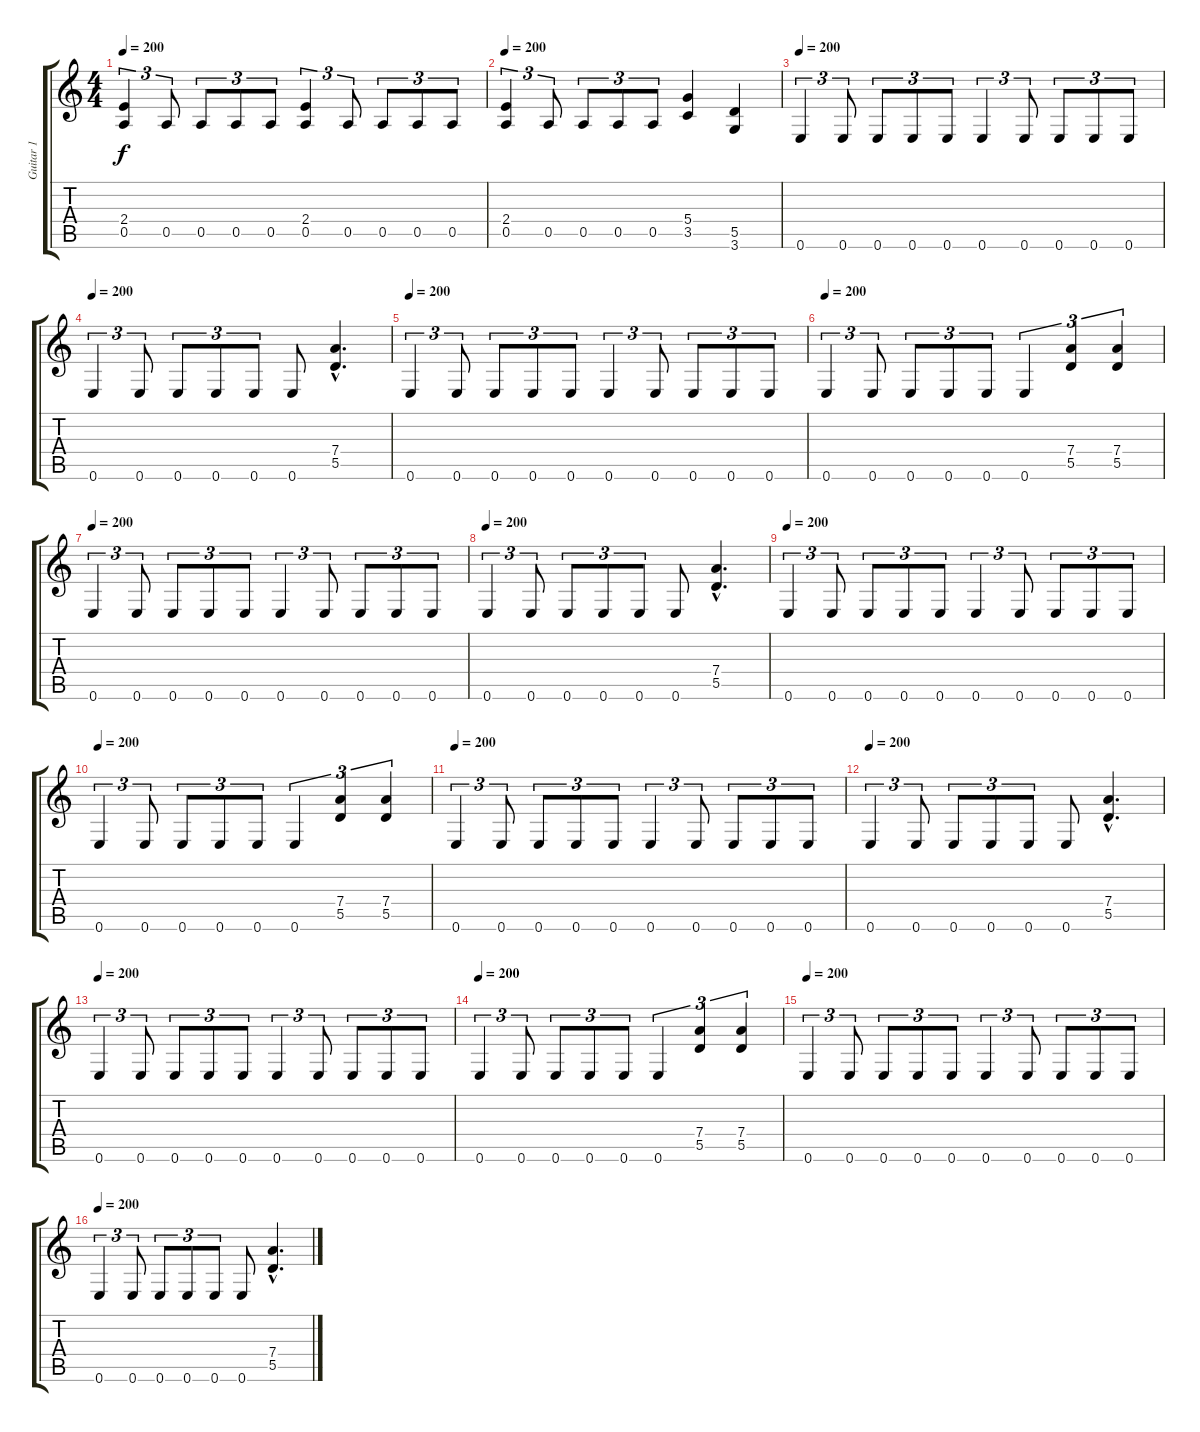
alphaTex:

\track ("Guitar 1" "Guitar 1") {instrument distortionguitar}
\staff {score tabs}
\tuning (E4 B3 G3 D3 A2 E2) {hide}
\ts (4 4)
\tempo 200
\clef g2
\ks c
(2.4 0.5).4{tu (3 2) dy f} 0.5.8{tu (3 2)} 0.5.8{tu (3 2)} 0.5.8{tu (3 2)} 0.5.8{tu (3 2)} (2.4 0.5).4{tu (3 2)} 0.5.8{tu (3 2)} 0.5.8{tu (3 2)} 0.5.8{tu (3 2)} 0.5.8{tu (3 2)} |
\tempo 200
(2.4 0.5).4{tu (3 2)} 0.5.8{tu (3 2)} 0.5.8{tu (3 2)} 0.5.8{tu (3 2)} 0.5.8{tu (3 2)} (5.4 3.5).4 (5.5 3.6).4 |
\tempo 200
0.6.4{tu (3 2)} 0.6.8{tu (3 2)} 0.6.8{tu (3 2)} 0.6.8{tu (3 2)} 0.6.8{tu (3 2)} 0.6.4{tu (3 2)} 0.6.8{tu (3 2)} 0.6.8{tu (3 2)} 0.6.8{tu (3 2)} 0.6.8{tu (3 2)} |
\tempo 200
0.6.4{tu (3 2)} 0.6.8{tu (3 2)} 0.6.8{tu (3 2)} 0.6.8{tu (3 2)} 0.6.8{tu (3 2)} 0.6.8 (7.4{hac} 5.5{hac}).4{d} |
\tempo 200
0.6.4{tu (3 2)} 0.6.8{tu (3 2)} 0.6.8{tu (3 2)} 0.6.8{tu (3 2)} 0.6.8{tu (3 2)} 0.6.4{tu (3 2)} 0.6.8{tu (3 2)} 0.6.8{tu (3 2)} 0.6.8{tu (3 2)} 0.6.8{tu (3 2)} |
\tempo 200
0.6.4{tu (3 2)} 0.6.8{tu (3 2)} 0.6.8{tu (3 2)} 0.6.8{tu (3 2)} 0.6.8{tu (3 2)} 0.6.4{tu (3 2)} (7.4 5.5).4{tu (3 2)} (7.4 5.5).4{tu (3 2)} |
\tempo 200
0.6.4{tu (3 2)} 0.6.8{tu (3 2)} 0.6.8{tu (3 2)} 0.6.8{tu (3 2)} 0.6.8{tu (3 2)} 0.6.4{tu (3 2)} 0.6.8{tu (3 2)} 0.6.8{tu (3 2)} 0.6.8{tu (3 2)} 0.6.8{tu (3 2)} |
\tempo 200
0.6.4{tu (3 2)} 0.6.8{tu (3 2)} 0.6.8{tu (3 2)} 0.6.8{tu (3 2)} 0.6.8{tu (3 2)} 0.6.8 (7.4{hac} 5.5{hac}).4{d} |
\tempo 200
0.6.4{tu (3 2)} 0.6.8{tu (3 2)} 0.6.8{tu (3 2)} 0.6.8{tu (3 2)} 0.6.8{tu (3 2)} 0.6.4{tu (3 2)} 0.6.8{tu (3 2)} 0.6.8{tu (3 2)} 0.6.8{tu (3 2)} 0.6.8{tu (3 2)} |
\tempo 200
0.6.4{tu (3 2)} 0.6.8{tu (3 2)} 0.6.8{tu (3 2)} 0.6.8{tu (3 2)} 0.6.8{tu (3 2)} 0.6.4{tu (3 2)} (7.4 5.5).4{tu (3 2)} (7.4 5.5).4{tu (3 2)} |
\tempo 200
0.6.4{tu (3 2)} 0.6.8{tu (3 2)} 0.6.8{tu (3 2)} 0.6.8{tu (3 2)} 0.6.8{tu (3 2)} 0.6.4{tu (3 2)} 0.6.8{tu (3 2)} 0.6.8{tu (3 2)} 0.6.8{tu (3 2)} 0.6.8{tu (3 2)} |
\tempo 200
0.6.4{tu (3 2)} 0.6.8{tu (3 2)} 0.6.8{tu (3 2)} 0.6.8{tu (3 2)} 0.6.8{tu (3 2)} 0.6.8 (7.4{hac} 5.5{hac}).4{d} |
\tempo 200
0.6.4{tu (3 2)} 0.6.8{tu (3 2)} 0.6.8{tu (3 2)} 0.6.8{tu (3 2)} 0.6.8{tu (3 2)} 0.6.4{tu (3 2)} 0.6.8{tu (3 2)} 0.6.8{tu (3 2)} 0.6.8{tu (3 2)} 0.6.8{tu (3 2)} |
\tempo 200
0.6.4{tu (3 2)} 0.6.8{tu (3 2)} 0.6.8{tu (3 2)} 0.6.8{tu (3 2)} 0.6.8{tu (3 2)} 0.6.4{tu (3 2)} (7.4 5.5).4{tu (3 2)} (7.4 5.5).4{tu (3 2)} |
\tempo 200
0.6.4{tu (3 2)} 0.6.8{tu (3 2)} 0.6.8{tu (3 2)} 0.6.8{tu (3 2)} 0.6.8{tu (3 2)} 0.6.4{tu (3 2)} 0.6.8{tu (3 2)} 0.6.8{tu (3 2)} 0.6.8{tu (3 2)} 0.6.8{tu (3 2)} |
\tempo 200
0.6.4{tu (3 2)} 0.6.8{tu (3 2)} 0.6.8{tu (3 2)} 0.6.8{tu (3 2)} 0.6.8{tu (3 2)} 0.6.8 (7.4{hac} 5.5{hac}).4{d}
